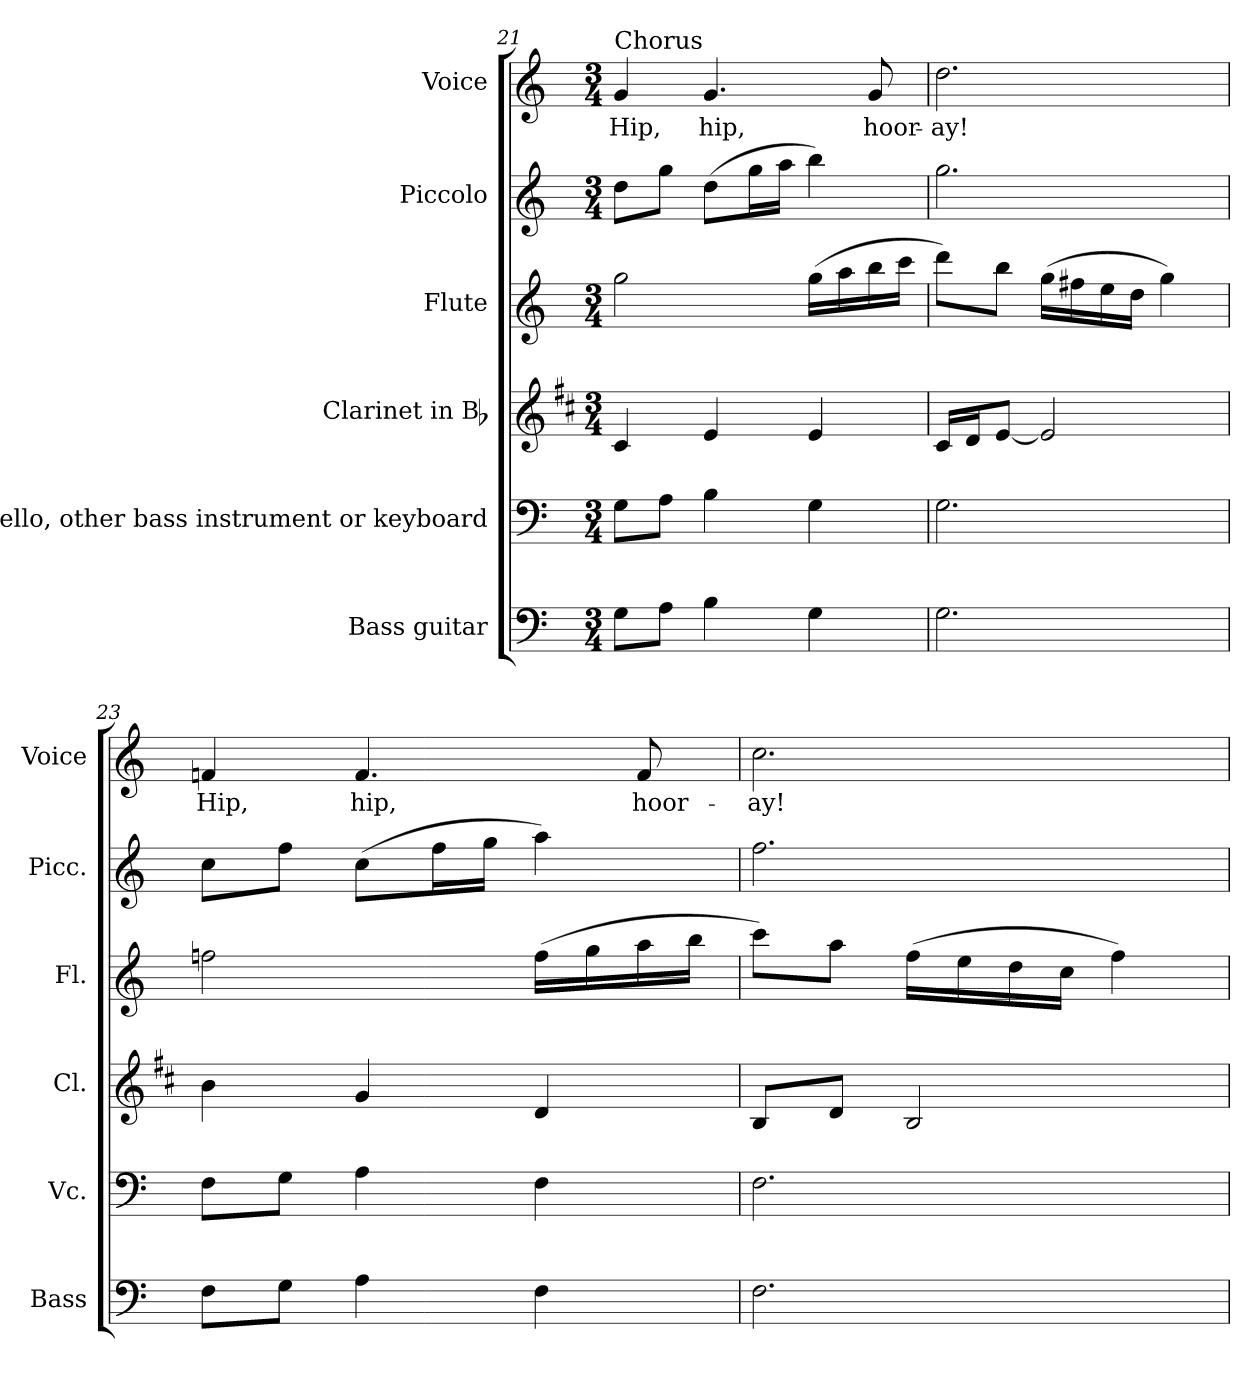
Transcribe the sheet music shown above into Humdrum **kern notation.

**kern	**kern	**kern	**kern	**kern	**kern	**text
*part6	*part5	*part4	*part3	*part2	*part1	*part1
*staff6	*staff5	*staff4	*staff3	*staff2	*staff1	*staff1
*I"Bass guitar	*I"Violoncello, other bass instrument or keyboard	*I"Clarinet in Bb	*I"Flute	*I"Piccolo	*I"Voice	*
*I'Bass	*I'Vc.	*I'Cl.	*I'Fl.	*I'Picc.	*I'Voice	*
!!LO:LB:g=z
*clefF4	*clefF4	*clefG2	*clefG2	*clefG2	*clefG2	*
*ITrd7c12	*	*ITrd1c2	*	*ITrd-7c-12	*	*
*k[]	*k[]	*k[]	*k[]	*k[]	*k[]	*
*C:	*C:	*C:	*C:	*C:	*C:	*
*M3/4	*M3/4	*M3/4	*M3/4	*M3/4	*M3/4	*
=21	=21	=21	=21	=21	=21	=21
!	!	!	!	!	!LO:TX:a:t=Chorus	!
!	!	!	!	!	!	!LO:LY:b:color=#000000
8GGi\L	8Gi\L	4Bi/	2ggi\	8dddi\L	4gi/	Hip,
8AAi\J	8Ai\J	.	.	8gggi\J	.	.
!	!	!	!	!	!	!LO:LY:b:color=#000000
4BBi\	4Bi\	4di/	.	(8dddi\L	4.gi/	hip,
.	.	.	.	16gggi\L	.	.
.	.	.	.	16aaai\JJ	.	.
4GGi\	4Gi\	4di/	(16ggi\LL	4bbbi\)	.	.
.	.	.	16aai\	.	.	.
!	!	!	!	!	!	!LO:LY:b:color=#000000
.	.	.	16bbi\	.	8gi/	hoor-
.	.	.	16ccci\JJ	.	.	.
=22	=22	=22	=22	=22	=22	=22
!	!	!	!	!	!	!LO:LY:b:color=#000000
2.GGi\	2.Gi\	16Bi/LL	8dddi\L)	2.gggi\	2.ddi\	-ay!
.	.	16ci/J	.	.	.	.
.	.	[8di/J	8bbi\J	.	.	.
.	.	2di/]	(16ggi\LL	.	.	.
.	.	.	16ff#Xi\	.	.	.
.	.	.	16eei\	.	.	.
.	.	.	16ddi\JJ	.	.	.
.	.	.	4ggi\)	.	.	.
=23	=23	=23	=23	=23	=23	=23
!	!	!	!	!	!	!LO:LY:b:color=#000000
8FFi\L	8Fi\L	4ai\	2ffni\	8ccci\L	4fni/	Hip,
8GGi\J	8Gi\J	.	.	8fffi\J	.	.
!	!	!	!	!	!	!LO:LY:b:color=#000000
4AAi\	4Ai\	4fi/	.	(8ccci\L	4.fi/	hip,
.	.	.	.	16fffi\L	.	.
.	.	.	.	16gggi\JJ	.	.
4FFi\	4Fi\	4ci/	(16ffi\LL	4aaai\)	.	.
.	.	.	16ggi\	.	.	.
!	!	!	!	!	!	!LO:LY:b:color=#000000
.	.	.	16aai\	.	8fi/	hoor-
.	.	.	16bbi\JJ	.	.	.
=24	=24	=24	=24	=24	=24	=24
!	!	!	!	!	!	!LO:LY:b:color=#000000
2.FFi\	2.Fi\	8Ai/L	8ccci\L)	2.fffi\	2.cci\	-ay!
.	.	8ci/J	8aai\J	.	.	.
.	.	2Ai/	(16ffi\LL	.	.	.
.	.	.	16eei\	.	.	.
.	.	.	16ddi\	.	.	.
.	.	.	16cci\JJ	.	.	.
.	.	.	4ffi\)	.	.	.
=	=	=	=	=	=	=
*-	*-	*-	*-	*-	*-	*-
